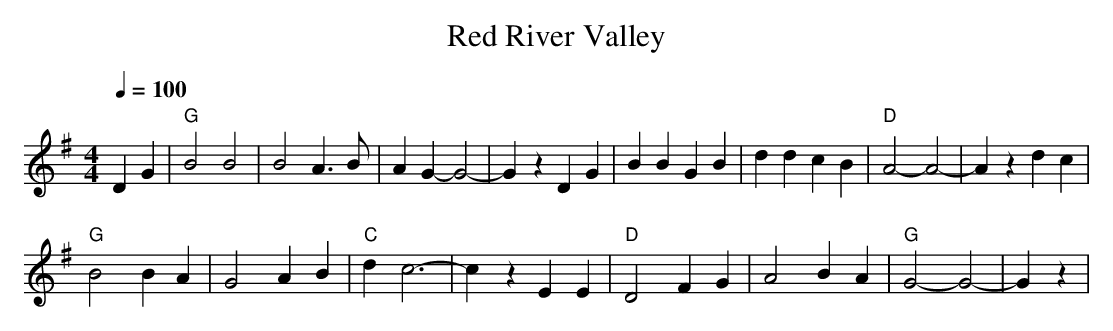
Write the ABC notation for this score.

X:1
T:Red River Valley
M:4/4
L:1/4
Q:100
K:G
DG|"G"B2B2|B2A>B|AG-G2-|GzDG|BBGB|ddcB|"D"A2-A2-|Azdc|
"G"B2 B A | G2 A B | "C"d c3-|cz E E|"D"D2 F G|A2BA|"G"G2-G2-|Gz|
